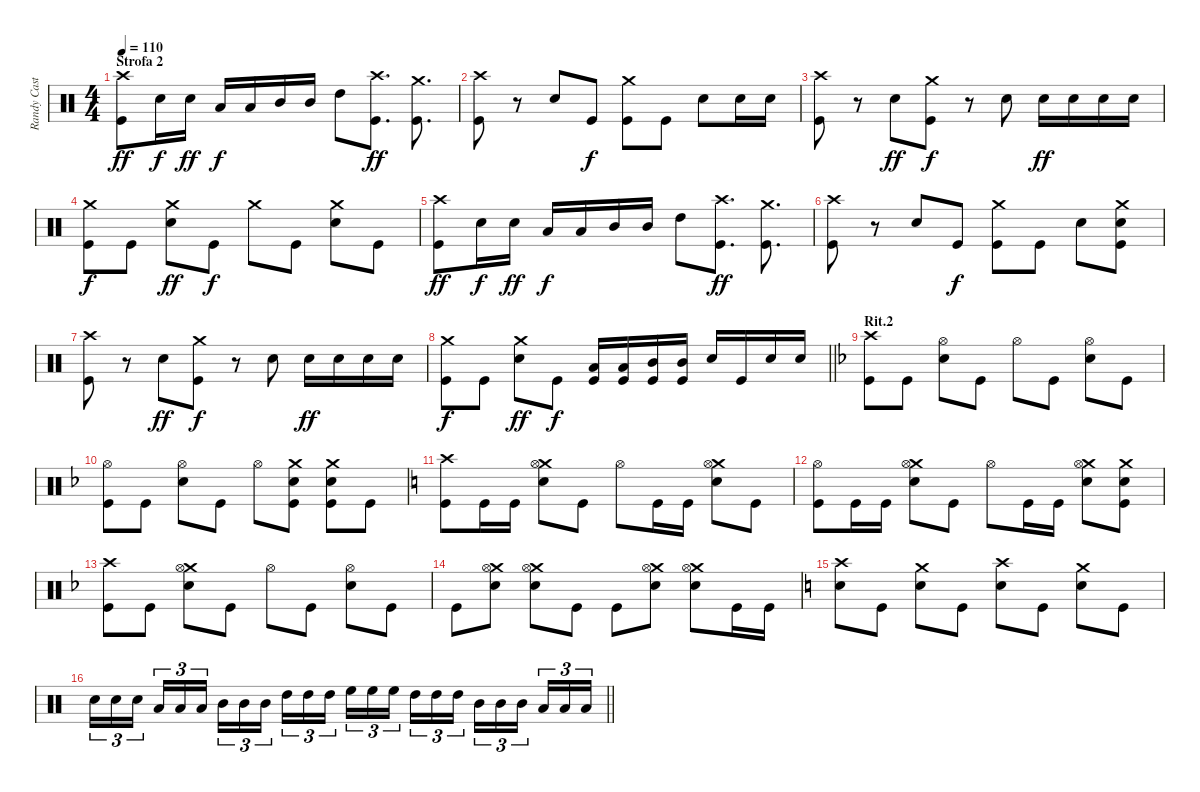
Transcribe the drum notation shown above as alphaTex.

\track ("Randy Castillo" "Randy Cast") {instrument percussion}
\staff {score}
\articulation defaults
\ts (4 4)
\section ("" "Strofa 2")
\tempo 110
\clef neutral
\ks c
("Crash high (hit)" "Kick (hit)").8{dy ff} "Snare (hit) 2".16{dy f} "Snare (hit) 2".16{dy ff} "Low Tom (hit)".16{dy f} "Low Tom (hit)".16 "Mid Tom (hit)".16 "Mid Tom (hit)".16 "High Tom (hit)".8 ("Crash high (hit)" "Kick (hit)").8{d dy ff} ("Crash medium (hit)" "Kick (hit)").8{d} |
("Crash high (hit)" "Kick (hit)").8 r.8 "Snare (hit) 2".8 "Kick (hit)".8{dy f} ("Crash medium (hit)" "Kick (hit)").8 "Kick (hit)".8 "Snare (hit) 2".8 "Snare (hit) 2".16 "Snare (hit) 2".16 |
("Crash high (hit)" "Kick (hit)").8 r.8 "Snare (hit) 2".8{dy ff} ("Crash medium (hit)" "Kick (hit)").8{dy f} r.8 "Snare (hit) 2".8 "Snare (hit) 2".16{dy ff} "Snare (hit) 2".16 "Snare (hit) 2".16 "Snare (hit) 2".16 |
("Crash medium (hit)" "Kick (hit)").8{dy f} "Kick (hit)".8 ("Crash medium (hit)" "Snare (hit) 2").8{dy ff} "Kick (hit)".8{dy f} "Crash medium (hit)".8 "Kick (hit)".8 ("Crash medium (hit)" "Snare (hit) 2").8 "Kick (hit)".8 |
("Crash high (hit)" "Kick (hit)").8{dy ff} "Snare (hit) 2".16{dy f} "Snare (hit) 2".16{dy ff} "Low Tom (hit)".16{dy f} "Low Tom (hit)".16 "Mid Tom (hit)".16 "Mid Tom (hit)".16 "High Tom (hit)".8 ("Crash high (hit)" "Kick (hit)").8{d dy ff} ("Crash medium (hit)" "Kick (hit)").8{d} |
("Crash high (hit)" "Kick (hit)").8 r.8 "Snare (hit) 2".8 "Kick (hit)".8{dy f} ("Crash medium (hit)" "Kick (hit)").8 "Kick (hit)".8 "Snare (hit) 2".8 ("Crash medium (hit)" "Snare (hit) 2" "Kick (hit)").8 |
("Crash high (hit)" "Kick (hit)").8 r.8 "Snare (hit) 2".8{dy ff} ("Crash medium (hit)" "Kick (hit)").8{dy f} r.8 "Snare (hit) 2".8 "Snare (hit) 2".16{dy ff} "Snare (hit) 2".16 "Snare (hit) 2".16 "Snare (hit) 2".16 |
\barLineRight lightlight
("Crash medium (hit)" "Kick (hit)").8{dy f} "Kick (hit)".8 ("Crash medium (hit)" "Snare (hit) 2").8{dy ff} "Kick (hit)".8{dy f} ("Low Tom (hit)" "Kick (hit)").16 ("Low Tom (hit)" "Kick (hit)").16 ("Mid Tom (hit)" "Kick (hit)").16 ("Mid Tom (hit)" "Kick (hit)").16 "Snare (hit) 2".16 "Kick (hit)".16 "Snare (hit) 2".16 "Snare (hit) 2".16 |
\section ("" "Rit.2")
\ks dminor
("Crash high (hit)" "Kick (hit)").8 "Kick (hit)".8 ("Hi-Hat (open)" "Snare (hit) 2").8 "Kick (hit)".8 "Hi-Hat (open)".8 "Kick (hit)".8 ("Hi-Hat (open)" "Snare (hit) 2").8 "Kick (hit)".8 |
("Hi-Hat (open)" "Kick (hit)").8 "Kick (hit)".8 ("Hi-Hat (open)" "Snare (hit) 2").8 "Kick (hit)".8 "Hi-Hat (open)".8 ("Crash medium (hit)" "Snare (hit) 2" "Kick (hit)").8 ("Crash medium (hit)" "Snare (hit) 2" "Kick (hit)").8 "Kick (hit)".8 |
\ks c
("Crash high (hit)" "Kick (hit)").8 "Kick (hit)".16 "Kick (hit)".16 ("Crash medium (hit)" "Hi-Hat (open)" "Snare (hit) 2").8 "Kick (hit)".8 "Hi-Hat (open)".8 "Kick (hit)".16 "Kick (hit)".16 ("Crash medium (hit)" "Hi-Hat (open)" "Snare (hit) 2").8 "Kick (hit)".8 |
("Hi-Hat (open)" "Kick (hit)").8 "Kick (hit)".16 "Kick (hit)".16 ("Crash medium (hit)" "Hi-Hat (open)" "Snare (hit) 2").8 "Kick (hit)".8 "Hi-Hat (open)".8 "Kick (hit)".16 "Kick (hit)".16 ("Crash medium (hit)" "Hi-Hat (open)" "Snare (hit) 2").8 ("Crash medium (hit)" "Snare (hit) 2" "Kick (hit)").8 |
\ks dminor
("Crash high (hit)" "Kick (hit)").8 "Kick (hit)".8 ("Crash medium (hit)" "Hi-Hat (open)" "Snare (hit) 2").8 "Kick (hit)".8 "Hi-Hat (open)".8 "Kick (hit)".8 ("Hi-Hat (open)" "Snare (hit) 2").8 "Kick (hit)".8 |
"Kick (hit)".8 ("Crash medium (hit)" "Hi-Hat (open)" "Snare (hit) 2").8 ("Crash medium (hit)" "Hi-Hat (open)" "Snare (hit) 2").8 "Kick (hit)".8 "Kick (hit)".8 ("Crash medium (hit)" "Hi-Hat (open)" "Snare (hit) 2").8 ("Crash medium (hit)" "Hi-Hat (open)" "Snare (hit) 2").8 "Kick (hit)".16 "Kick (hit)".16 |
\ks c
("Crash high (hit)" "Snare (hit) 2").8 "Kick (hit)".8 ("Crash medium (hit)" "Snare (hit) 2").8 "Kick (hit)".8 ("Crash high (hit)" "Snare (hit) 2").8 "Kick (hit)".8 ("Crash medium (hit)" "Snare (hit) 2").8 "Kick (hit)".8 |
\barLineRight lightlight "Snare (hit) 2".16{tu (3 2)} "Snare (hit) 2".16{tu (3 2)} "Snare (hit) 2".16{tu (3 2) beam splitsecondary} "Low Tom (hit)".16{tu (3 2)} "Low Tom (hit)".16{tu (3 2)} "Low Tom (hit)".16{tu (3 2)} "Mid Tom (hit)".16{tu (3 2)} "Mid Tom (hit)".16{tu (3 2)} "Mid Tom (hit)".16{tu (3 2) beam splitsecondary} "High Tom (hit)".16{tu (3 2)} "High Tom (hit)".16{tu (3 2)} "High Tom (hit)".16{tu (3 2)} "High Floor Tom (hit)".16{tu (3 2)} "High Floor Tom (hit)".16{tu (3 2)} "High Floor Tom (hit)".16{tu (3 2) beam splitsecondary} "High Tom (hit)".16{tu (3 2)} "High Tom (hit)".16{tu (3 2)} "High Tom (hit)".16{tu (3 2)} "Mid Tom (hit)".16{tu (3 2)} "Mid Tom (hit)".16{tu (3 2)} "Mid Tom (hit)".16{tu (3 2) beam splitsecondary} "Low Tom (hit)".16{tu (3 2)} "Low Tom (hit)".16{tu (3 2)} "Low Tom (hit)".16{tu (3 2)}
